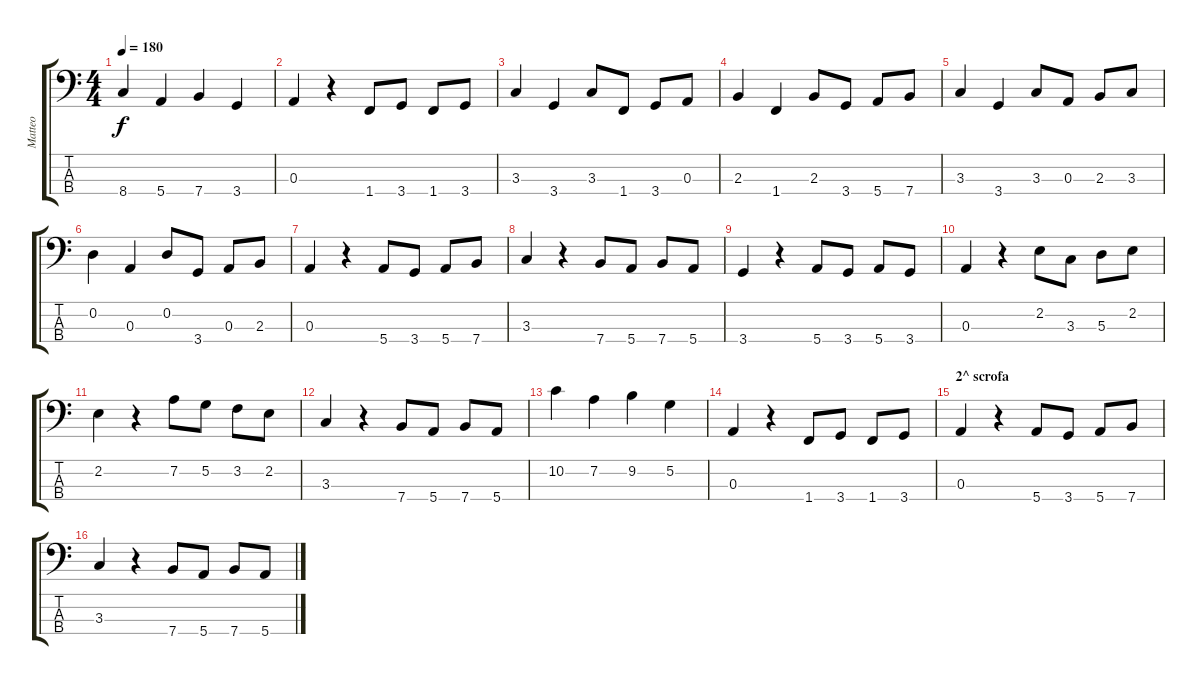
\track ("Matteo" "Matteo") {instrument slapbass2}
\staff {score tabs}
\tuning (G2 D2 A1 E1) {hide}
\ts (4 4)
\tempo 180
\clef f4
\ks c
8.4.4{dy f} 5.4.4 7.4.4 3.4.4 |
0.3.4 r.4 1.4.8 3.4.8 1.4.8 3.4.8 |
3.3.4 3.4.4 3.3.8 1.4.8 3.4.8 0.3.8 |
2.3.4 1.4.4 2.3.8 3.4.8 5.4.8 7.4.8 |
3.3.4 3.4.4 3.3.8 0.3.8 2.3.8 3.3.8 |
0.2.4 0.3.4 0.2.8 3.4.8 0.3.8 2.3.8 |
0.3.4 r.4 5.4.8 3.4.8 5.4.8 7.4.8 |
3.3.4 r.4 7.4.8 5.4.8 7.4.8 5.4.8 |
3.4.4 r.4 5.4.8 3.4.8 5.4.8 3.4.8 |
0.3.4 r.4 2.2.8 3.3.8 5.3.8 2.2.8 |
2.2.4 r.4 7.2.8 5.2.8 3.2.8 2.2.8 |
3.3.4 r.4 7.4.8 5.4.8 7.4.8 5.4.8 |
10.2.4 7.2.4 9.2.4 5.2.4 |
0.3.4 r.4 1.4.8 3.4.8 1.4.8 3.4.8 |
\section ("" "2^ scrofa")
0.3.4 r.4 5.4.8 3.4.8 5.4.8 7.4.8 |
3.3.4 r.4 7.4.8 5.4.8 7.4.8 5.4.8
